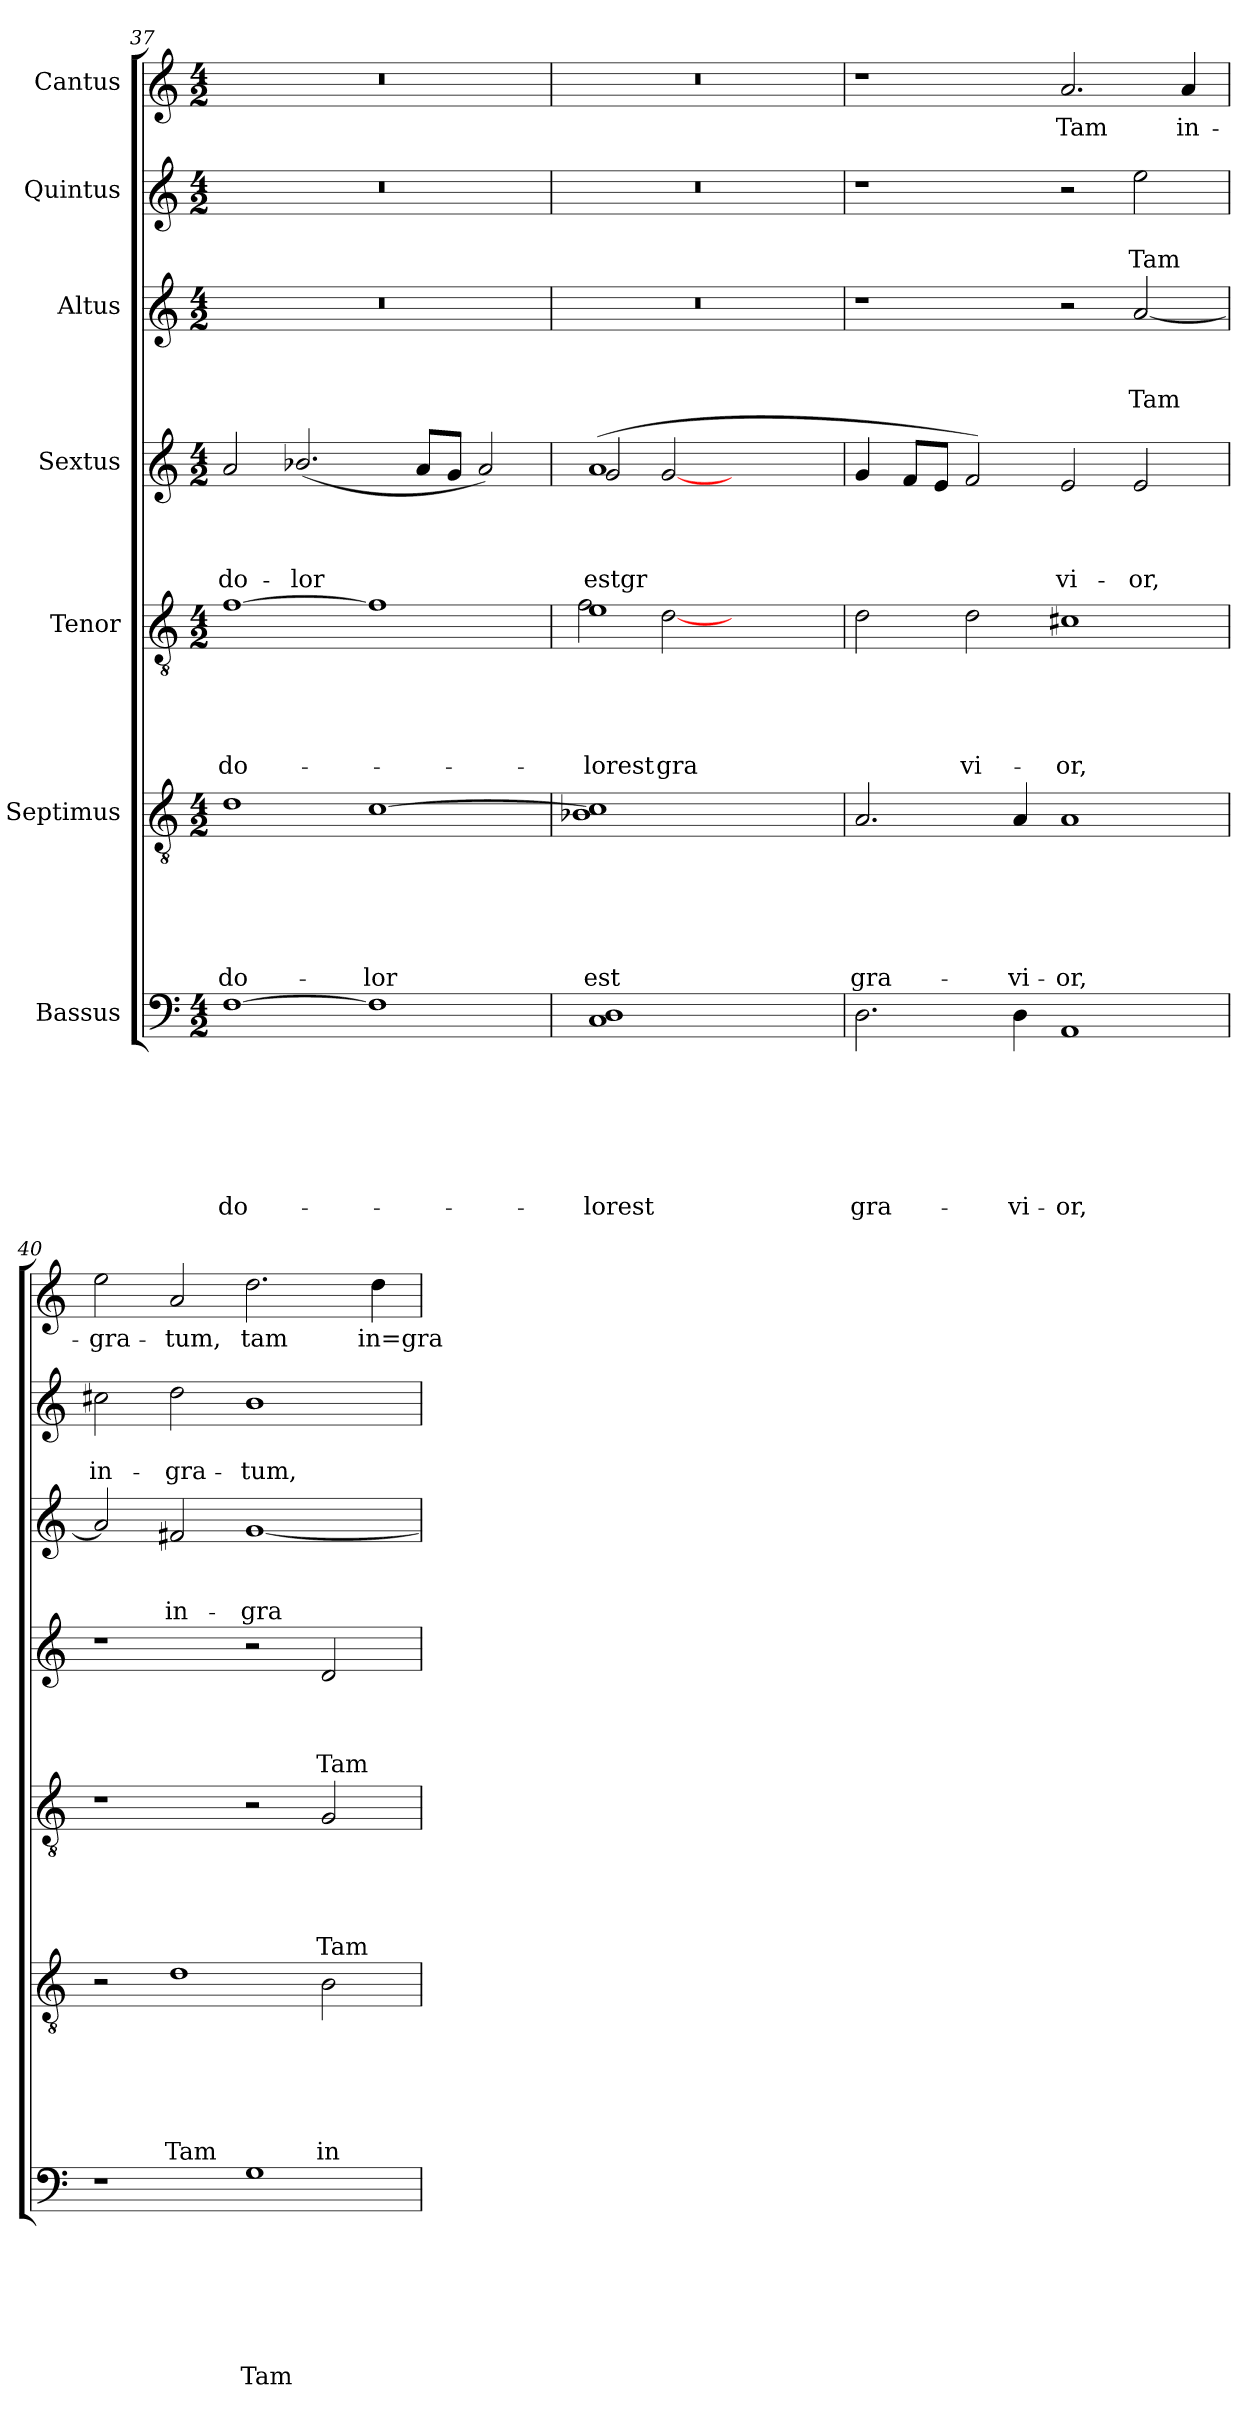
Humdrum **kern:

**kern	**text	**text	**text	**text	**text	**text	**text	**kern	**text	**text	**text	**text	**text	**text	**kern	**text	**text	**text	**text	**text	**kern	**text	**text	**text	**text	**kern	**text	**text	**text	**kern	**text	**text	**kern	**text
*part7	*part7	*part7	*part7	*part7	*part7	*part7	*part7	*part6	*part6	*part6	*part6	*part6	*part6	*part6	*part5	*part5	*part5	*part5	*part5	*part5	*part4	*part4	*part4	*part4	*part4	*part3	*part3	*part3	*part3	*part2	*part2	*part2	*part1	*part1
*staff7	*staff7	*staff7	*staff7	*staff7	*staff7	*staff7	*staff7	*staff6	*staff6	*staff6	*staff6	*staff6	*staff6	*staff6	*staff5	*staff5	*staff5	*staff5	*staff5	*staff5	*staff4	*staff4	*staff4	*staff4	*staff4	*staff3	*staff3	*staff3	*staff3	*staff2	*staff2	*staff2	*staff1	*staff1
*I"Bassus	*	*	*	*	*	*	*	*I"Septimus	*	*	*	*	*	*	*I"Tenor	*	*	*	*	*	*I"Sextus	*	*	*	*	*I"Altus	*	*	*	*I"Quintus	*	*	*I"Cantus	*
*clefF4	*	*	*	*	*	*	*	*clefGv2	*	*	*	*	*	*	*clefGv2	*	*	*	*	*	*clefG2	*	*	*	*	*clefG2	*	*	*	*clefG2	*	*	*clefG2	*
*k[]	*	*	*	*	*	*	*	*k[]	*	*	*	*	*	*	*k[]	*	*	*	*	*	*k[]	*	*	*	*	*k[]	*	*	*	*k[]	*	*	*k[]	*
*C:	*	*	*	*	*	*	*	*C:	*	*	*	*	*	*	*C:	*	*	*	*	*	*C:	*	*	*	*	*C:	*	*	*	*C:	*	*	*C:	*
*M4/2	*	*	*	*	*	*	*	*M4/2	*	*	*	*	*	*	*M4/2	*	*	*	*	*	*M4/2	*	*	*	*	*M4/2	*	*	*	*M4/2	*	*	*M4/2	*
=37	=37	=37	=37	=37	=37	=37	=37	=37	=37	=37	=37	=37	=37	=37	=37	=37	=37	=37	=37	=37	=37	=37	=37	=37	=37	=37	=37	=37	=37	=37	=37	=37	=37	=37
!	!	!	!	!	!	!	!LO:LY:b	!	!	!	!	!	!	!LO:LY:b	!	!	!	!	!	!LO:LY:b	!	!	!	!	!LO:LY:b	!	!	!	!	!	!	!	!	!
[>1F	.	.	.	.	.	.	do-	1d	.	.	.	.	.	do-	[>1f	.	.	.	.	do-	2a/	.	.	.	do-	0r	.	.	.	0r	.	.	0r	.
!	!	!	!	!	!	!	!	!	!	!	!	!	!	!	!	!	!	!	!	!	!	!	!	!	!LO:LY:b	!	!	!	!	!	!	!	!	!
.	.	.	.	.	.	.	.	.	.	.	.	.	.	.	.	.	.	.	.	.	(<2.b-X/	.	.	.	-lor	.	.	.	.	.	.	.	.	.
!	!	!	!	!	!	!	!	!	!	!	!	!	!	!LO:LY:b	!	!	!	!	!	!	!	!	!	!	!	!	!	!	!	!	!	!	!	!
1F]	.	.	.	.	.	.	.	[>1c	.	.	.	.	.	-lor	1f]	.	.	.	.	.	.	.	.	.	.	.	.	.	.	.	.	.	.	.
.	.	.	.	.	.	.	.	.	.	.	.	.	.	.	.	.	.	.	.	.	8a/L	.	.	.	.	.	.	.	.	.	.	.	.	.
.	.	.	.	.	.	.	.	.	.	.	.	.	.	.	.	.	.	.	.	.	8g/J	.	.	.	.	.	.	.	.	.	.	.	.	.
.	.	.	.	.	.	.	.	.	.	.	.	.	.	.	.	.	.	.	.	.	2a/)	.	.	.	.	.	.	.	.	.	.	.	.	.
=38	=38	=38	=38	=38	=38	=38	=38	=38	=38	=38	=38	=38	=38	=38	=38	=38	=38	=38	=38	=38	=38	=38	=38	=38	=38	=38	=38	=38	=38	=38	=38	=38	=38	=38
!	!	!	!	!	!	!	!LO:LY:b	!	!	!	!	!	!	!LO:LY:b	!	!	!	!	!	!LO:LY:b	!	!	!	!	!LO:LY:b	!	!	!	!	!	!	!	!	!
*	*	*	*	*	*	*	*	*	*	*	*	*	*	*	*^	*	*	*	*	*	*^	*	*	*	*	*	*	*	*	*	*	*	*	*
1C 1D	.	.	.	.	.	.	-lorest	1B-X 1c]	.	.	.	.	.	est	1e	2f\	.	.	.	.	-lorest	(<1a	2g/	.	.	.	estgr	0r	.	.	.	0r	.	.	0r	.
!	!	!	!	!	!	!	!	!	!	!	!	!	!	!	!	!	!	!	!	!	!LO:LY:b	!	!	!	!	!	!	!	!	!	!	!	!	!	!	!
.	.	.	.	.	.	.	.	.	.	.	.	.	.	.	.	[>2d\	.	.	.	.	gra-	.	[<2g/	.	.	.	.	.	.	.	.	.	.	.	.	.
1ryy	.	.	.	.	.	.	.	1ryy	.	.	.	.	.	.	1ryy	1ryy	.	.	.	.	.	1ryy	1ryy	.	.	.	.	.	.	.	.	.	.	.	.	.
=39	=39	=39	=39	=39	=39	=39	=39	=39	=39	=39	=39	=39	=39	=39	=39	=39	=39	=39	=39	=39	=39	=39	=39	=39	=39	=39	=39	=39	=39	=39	=39	=39	=39	=39	=39	=39
!	!	!	!	!	!	!	!LO:LY:b	!	!	!	!	!	!	!LO:LY:b	!	!	!	!	!	!	!	!	!	!	!	!	!	!	!	!	!	!	!	!	!	!
*	*	*	*	*	*	*	*	*	*	*	*	*	*	*	*v	*v	*	*	*	*	*	*	*	*	*	*	*	*	*	*	*	*	*	*	*	*
*	*	*	*	*	*	*	*	*	*	*	*	*	*	*	*	*	*	*	*	*	*v	*v	*	*	*	*	*	*	*	*	*	*	*	*	*
2.D\	.	.	.	.	.	.	gra-	2.A/	.	.	.	.	.	gra-	2d\	.	.	.	.	.	4g/	.	.	.	.	1r	.	.	.	1r	.	.	1r	.
.	.	.	.	.	.	.	.	.	.	.	.	.	.	.	.	.	.	.	.	.	8f/L	.	.	.	.	.	.	.	.	.	.	.	.	.
.	.	.	.	.	.	.	.	.	.	.	.	.	.	.	.	.	.	.	.	.	8e/J	.	.	.	.	.	.	.	.	.	.	.	.	.
!	!	!	!	!	!	!	!	!	!	!	!	!	!	!	!	!	!	!	!	!LO:LY:b	!	!	!	!	!	!	!	!	!	!	!	!	!	!
.	.	.	.	.	.	.	.	.	.	.	.	.	.	.	2d\	.	.	.	.	-vi-	2f/)	.	.	.	.	.	.	.	.	.	.	.	.	.
!	!	!	!	!	!	!	!LO:LY:b	!	!	!	!	!	!	!LO:LY:b	!	!	!	!	!	!	!	!	!	!	!	!	!	!	!	!	!	!	!	!
4D\	.	.	.	.	.	.	-vi-	4A/	.	.	.	.	.	-vi-	.	.	.	.	.	.	.	.	.	.	.	.	.	.	.	.	.	.	.	.
!	!	!	!	!	!	!	!LO:LY:b	!	!	!	!	!	!	!LO:LY:b	!	!	!	!	!	!LO:LY:b	!	!	!	!	!LO:LY:b	!	!	!	!	!	!	!	!	!LO:LY:b
1AA	.	.	.	.	.	.	-or,	1A	.	.	.	.	.	-or,	1c#X	.	.	.	.	-or,	2e/	.	.	.	vi-	2r	.	.	.	2r	.	.	2.a/	Tam
!	!	!	!	!	!	!	!	!	!	!	!	!	!	!	!	!	!	!	!	!	!	!	!	!	!LO:LY:b	!	!	!	!LO:LY:b	!	!	!LO:LY:b	!	!
.	.	.	.	.	.	.	.	.	.	.	.	.	.	.	.	.	.	.	.	.	2e/	.	.	.	-or,	[<2a/	.	.	Tam	2ee\	.	Tam	.	.
!	!	!	!	!	!	!	!	!	!	!	!	!	!	!	!	!	!	!	!	!	!	!	!	!	!	!	!	!	!	!	!	!	!	!LO:LY:b
.	.	.	.	.	.	.	.	.	.	.	.	.	.	.	.	.	.	.	.	.	.	.	.	.	.	.	.	.	.	.	.	.	4a/	in-
=40	=40	=40	=40	=40	=40	=40	=40	=40	=40	=40	=40	=40	=40	=40	=40	=40	=40	=40	=40	=40	=40	=40	=40	=40	=40	=40	=40	=40	=40	=40	=40	=40	=40	=40
!	!	!	!	!	!	!	!	!	!	!	!	!	!	!	!	!	!	!	!	!	!	!	!	!	!	!	!	!	!	!	!	!LO:LY:b	!	!LO:LY:b
1r	.	.	.	.	.	.	.	2r	.	.	.	.	.	.	1r	.	.	.	.	.	1r	.	.	.	.	2a/]	.	.	.	2cc#X\	.	in-	2ee\	-gra-
!	!	!	!	!	!	!	!	!	!	!	!	!	!	!LO:LY:b	!	!	!	!	!	!	!	!	!	!	!	!	!	!	!LO:LY:b	!	!	!LO:LY:b	!	!LO:LY:b
.	.	.	.	.	.	.	.	1d	.	.	.	.	.	Tam	.	.	.	.	.	.	.	.	.	.	.	2f#X/	.	.	in-	2dd\	.	-gra-	2a/	-tum,
!	!	!	!	!	!	!	!LO:LY:b	!	!	!	!	!	!	!	!	!	!	!	!	!	!	!	!	!	!	!	!	!	!LO:LY:b	!	!	!LO:LY:b	!	!LO:LY:b
1G	.	.	.	.	.	.	Tam	.	.	.	.	.	.	.	2r	.	.	.	.	.	2r	.	.	.	.	[<1g	.	.	-gra-	1b	.	-tum,	2.dd\	tam
!	!	!	!	!	!	!	!	!	!	!	!	!	!	!LO:LY:b	!	!	!	!	!	!LO:LY:b	!	!	!	!	!LO:LY:b	!	!	!	!	!	!	!	!	!
.	.	.	.	.	.	.	.	2B\	.	.	.	.	.	in-	2G/	.	.	.	.	Tam	2d/	.	.	.	Tam	.	.	.	.	.	.	.	.	.
!	!	!	!	!	!	!	!	!	!	!	!	!	!	!	!	!	!	!	!	!	!	!	!	!	!	!	!	!	!	!	!	!	!	!LO:LY:b
.	.	.	.	.	.	.	.	.	.	.	.	.	.	.	.	.	.	.	.	.	.	.	.	.	.	.	.	.	.	.	.	.	4dd\	in=gra-
=	=	=	=	=	=	=	=	=	=	=	=	=	=	=	=	=	=	=	=	=	=	=	=	=	=	=	=	=	=	=	=	=	=	=
*-	*-	*-	*-	*-	*-	*-	*-	*-	*-	*-	*-	*-	*-	*-	*-	*-	*-	*-	*-	*-	*-	*-	*-	*-	*-	*-	*-	*-	*-	*-	*-	*-	*-	*-
